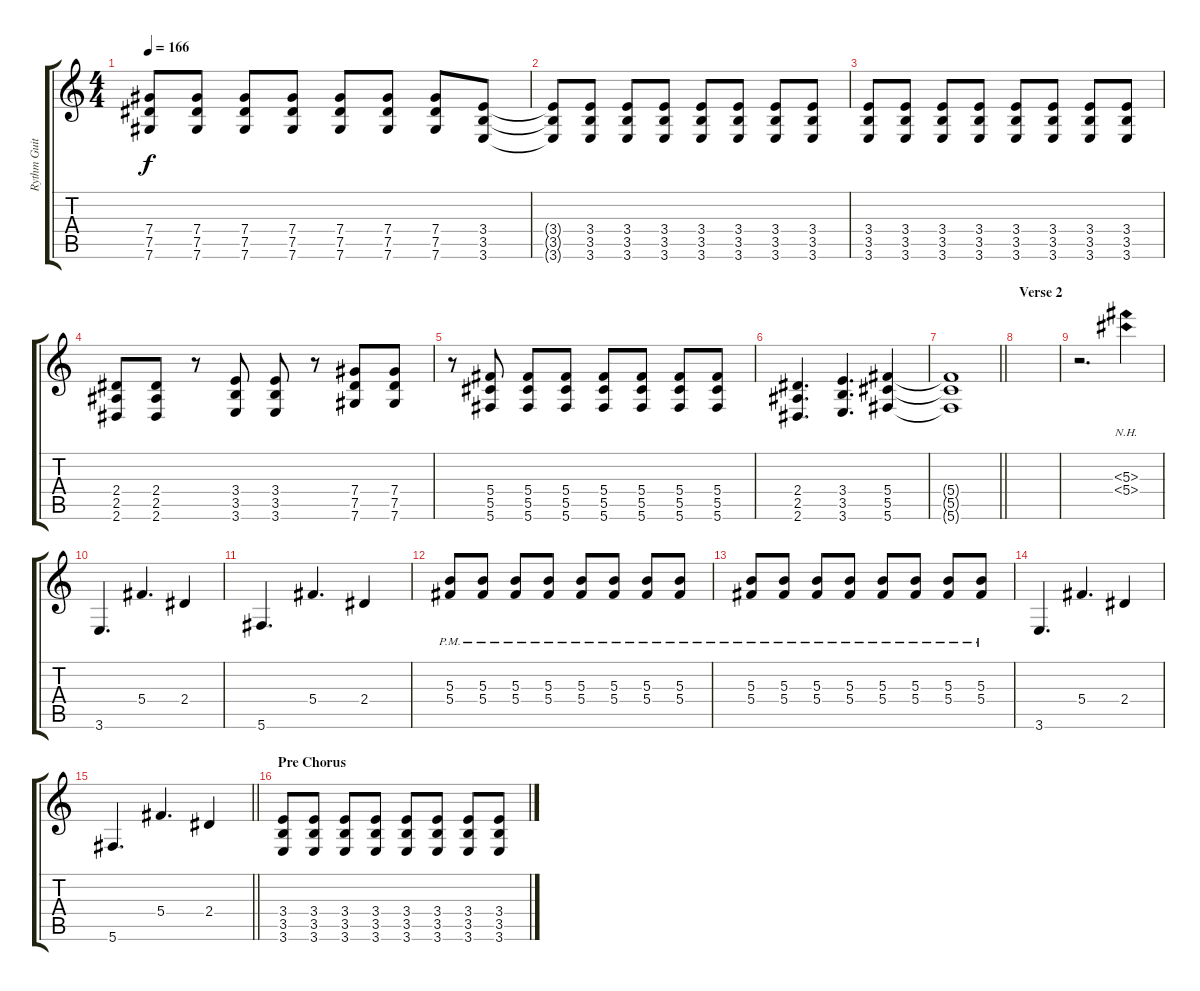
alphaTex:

\track ("Rythm Guitar (Connor)" "Rythm Guit") {instrument distortionguitar}
\staff {score tabs}
\tuning (Eb4 Bb3 Gb3 Db3 Ab2 Db2) {hide}
\ts (4 4)
\tempo 166
\clef g2
\ks c
(7.4 7.5 7.6).8{dy f} (7.4 7.5 7.6).8 (7.4 7.5 7.6).8 (7.4 7.5 7.6).8 (7.4 7.5 7.6).8 (7.4 7.5 7.6).8 (7.4 7.5 7.6).8 (3.4 3.5 3.6).8 |
(3.4{t} 3.5{t} 3.6{t}).8 (3.4 3.5 3.6).8 (3.4 3.5 3.6).8 (3.4 3.5 3.6).8 (3.4 3.5 3.6).8 (3.4 3.5 3.6).8 (3.4 3.5 3.6).8 (3.4 3.5 3.6).8 |
(3.4 3.5 3.6).8 (3.4 3.5 3.6).8 (3.4 3.5 3.6).8 (3.4 3.5 3.6).8 (3.4 3.5 3.6).8 (3.4 3.5 3.6).8 (3.4 3.5 3.6).8 (3.4 3.5 3.6).8 |
(2.4 2.5 2.6).8 (2.4 2.5 2.6).8 r.8 (3.4 3.5 3.6).8 (3.4 3.5 3.6).8 r.8 (7.4 7.5 7.6).8 (7.4 7.5 7.6).8 |
r.8 (5.4 5.5 5.6).8 (5.4 5.5 5.6).8 (5.4 5.5 5.6).8 (5.4 5.5 5.6).8 (5.4 5.5 5.6).8 (5.4 5.5 5.6).8 (5.4 5.5 5.6).8 |
(2.4 2.5 2.6).4{d} (3.4 3.5 3.6).4{d} (5.4 5.5 5.6).4 |
\barLineRight lightlight
(5.4{t} 5.5{t} 5.6{t}).1 |
\section ("" "Verse 2")
|
r.2{d} (5.3{nh} 5.4{nh}).4 |
3.6.4{d} 5.4.4{d} 2.4.4 |
5.6.4{d} 5.4.4{d} 2.4.4 |
(5.3{pm} 5.4{pm}).8 (5.3{pm} 5.4{pm}).8 (5.3{pm} 5.4{pm}).8 (5.3{pm} 5.4{pm}).8 (5.3{pm} 5.4{pm}).8 (5.3{pm} 5.4{pm}).8 (5.3{pm} 5.4{pm}).8 (5.3{pm} 5.4{pm}).8 |
(5.3{pm} 5.4{pm}).8 (5.3{pm} 5.4{pm}).8 (5.3{pm} 5.4{pm}).8 (5.3{pm} 5.4{pm}).8 (5.3{pm} 5.4{pm}).8 (5.3{pm} 5.4{pm}).8 (5.3{pm} 5.4{pm}).8 (5.3{pm} 5.4{pm}).8 |
3.6.4{d} 5.4.4{d} 2.4.4 |
\barLineRight lightlight
5.6.4{d} 5.4.4{d} 2.4.4 |
\section ("" "Pre Chorus")
(3.4 3.5 3.6).8 (3.4 3.5 3.6).8 (3.4 3.5 3.6).8 (3.4 3.5 3.6).8 (3.4 3.5 3.6).8 (3.4 3.5 3.6).8 (3.4 3.5 3.6).8 (3.4 3.5 3.6).8
